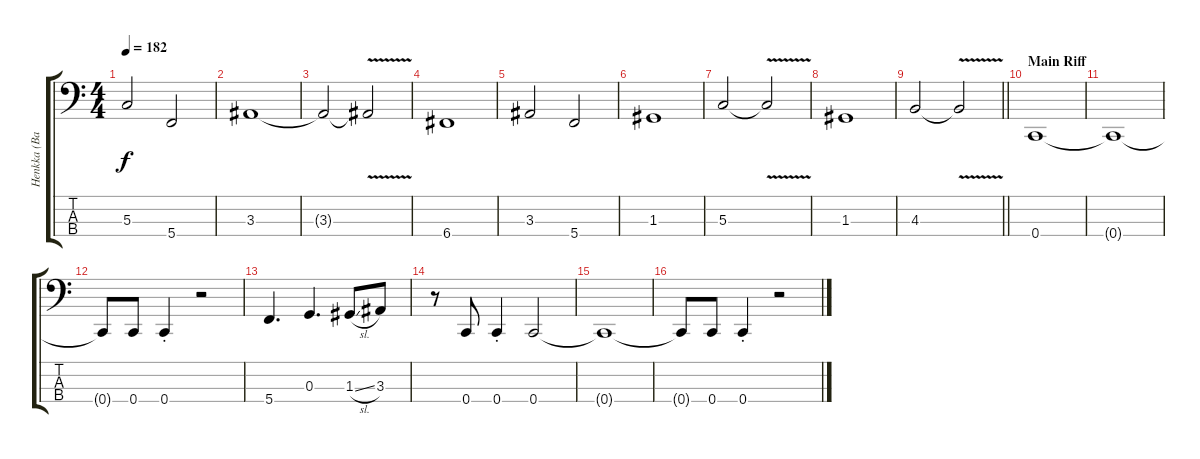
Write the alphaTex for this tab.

\track ("Henkka (Bass)" "Henkka (Ba") {instrument electricbasspick}
\staff {score tabs}
\tuning (F2 C2 G1 C1) {hide}
\ts (4 4)
\tempo 182
\clef f4
\ks c
5.3.2{dy f} 5.4.2 |
3.3.1 |
3.3{t}.2 3.3{v t}.2 |
6.4.1 |
3.3.2 5.4.2 |
1.3.1 |
5.3.2 5.3{v t}.2 |
1.3.1 |
\barLineRight lightlight
4.3.2 4.3{v t}.2 |
\section ("" "Main Riff")
0.4.1{volume 16 balance 8 instrument electricbasspick} |
0.4{t}.1 |
0.4{t}.8 0.4.8 0.4{st}.4 r.2 |
5.4.4{d} 0.3.4{d} 1.3{sl}.8 3.3.8 |
r.8 0.4.8 0.4{st}.4 0.4.2 |
0.4{t}.1 |
0.4{t}.8 0.4.8 0.4{st}.4 r.2
